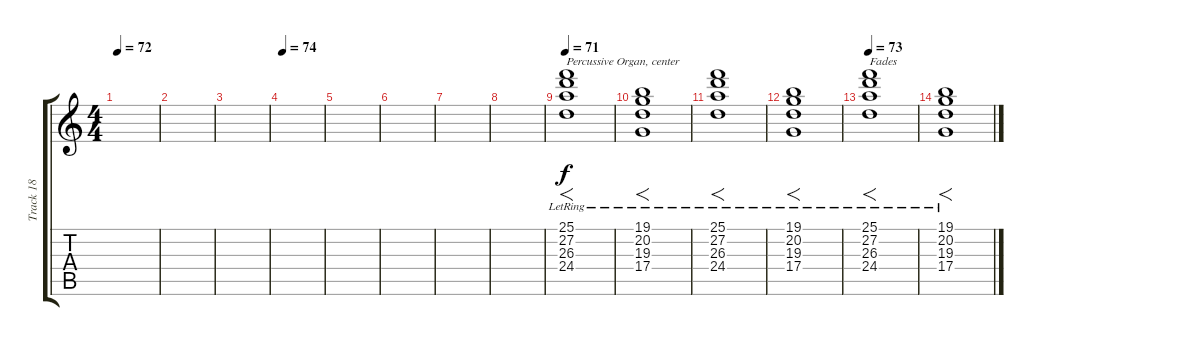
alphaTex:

\track ("Track 18" "Track 18") {instrument lead2sawtooth}
\staff {score tabs}
\tuning (E4 B3 G3 D3 A2 E2) {hide}
\ts (4 4)
\tempo 72
\clef g2
\ks c
|
|
|
\tempo 74
|
|
|
|
|
\tempo 71
(25.1{lr} 27.2{lr} 26.3{lr} 24.4{lr}).1{f txt "Percussive Organ, center" balance 8 instrument percussiveorgan} |
(19.1{lr} 20.2{lr} 19.3{lr} 17.4{lr}).1{f} |
(25.1{lr} 27.2{lr} 26.3{lr} 24.4{lr}).1{f volume 0} |
(19.1{lr} 20.2{lr} 19.3{lr} 17.4{lr}).1{f} |
\tempo 73
(25.1{lr} 27.2{lr} 26.3{lr} 24.4{lr}).1{f txt "Fades"} |
(19.1{lr} 20.2{lr} 19.3{lr} 17.4{lr}).1{f}
